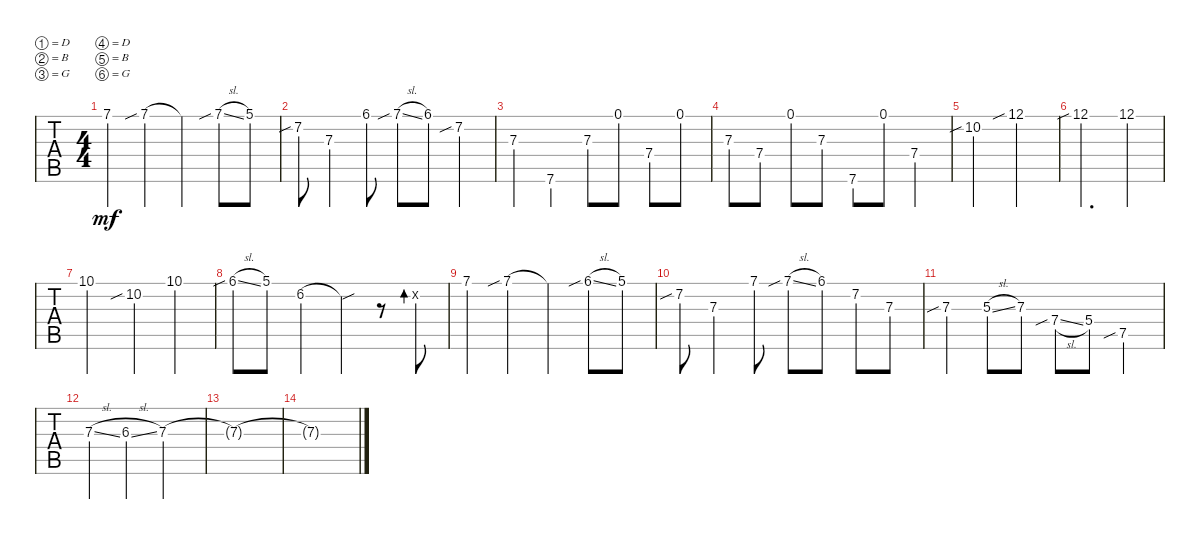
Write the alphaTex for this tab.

\defaultSystemsLayout 4
\bracketExtendMode groupsimilarinstruments
\singleTrackTrackNamePolicy hidden
\multiTrackTrackNamePolicy hidden
\firstSystemTrackNameOrientation horizontal
\otherSystemsTrackNameOrientation horizontal
\track ("DOBRO ROB" "DOBRO") {instrument acousticguitarsteel}
\staff {tabs}
\tuning (D4 B3 G3 D3 B2 G2)
\ts (4 4)
\tempo (120 hide)
\clef g2
\ks c
7.1.4{dy mf} 7.1{sib}.4 7.1{t}.4 7.1{sib sl}.8 5.1.8 |
7.2{sib}.8 7.3.4 6.1.8 7.1{sib sl}.8 6.1.8 7.2{sib}.4 |
7.3.4 7.6.4 7.3.8 0.1.8 7.4.8 0.1.8 |
7.3.8 7.4.8 0.1.8 7.3.8 7.6.8 0.1.8 7.4.4 |
10.2{sib}.2 12.1{sib}.2 |
12.1{sib}.2{d} 12.1.4 |
10.1.2 10.2{sib}.4 10.1.4 |
6.1{sib sl}.8 5.1.8 6.2.4 6.2{sou t}.4 r.8 0.2{x}.8{bd 226} |
7.1.4 7.1{sib}.4 7.1{t}.4 6.1{sib sl}.8 5.1.8 |
7.2{sib}.8 7.3.4 7.1.8 7.1{sib sl}.8 6.1.8 7.2.8 7.3.8 |
7.3{sib}.4 5.3{sl}.8 7.3.8 7.4{sib sl}.8 5.4.8 7.5{sib}.4 |
7.3{sl}.4 6.3{sl}.4 7.3.2 |
7.3{t}.1 |
7.3{t}.1
